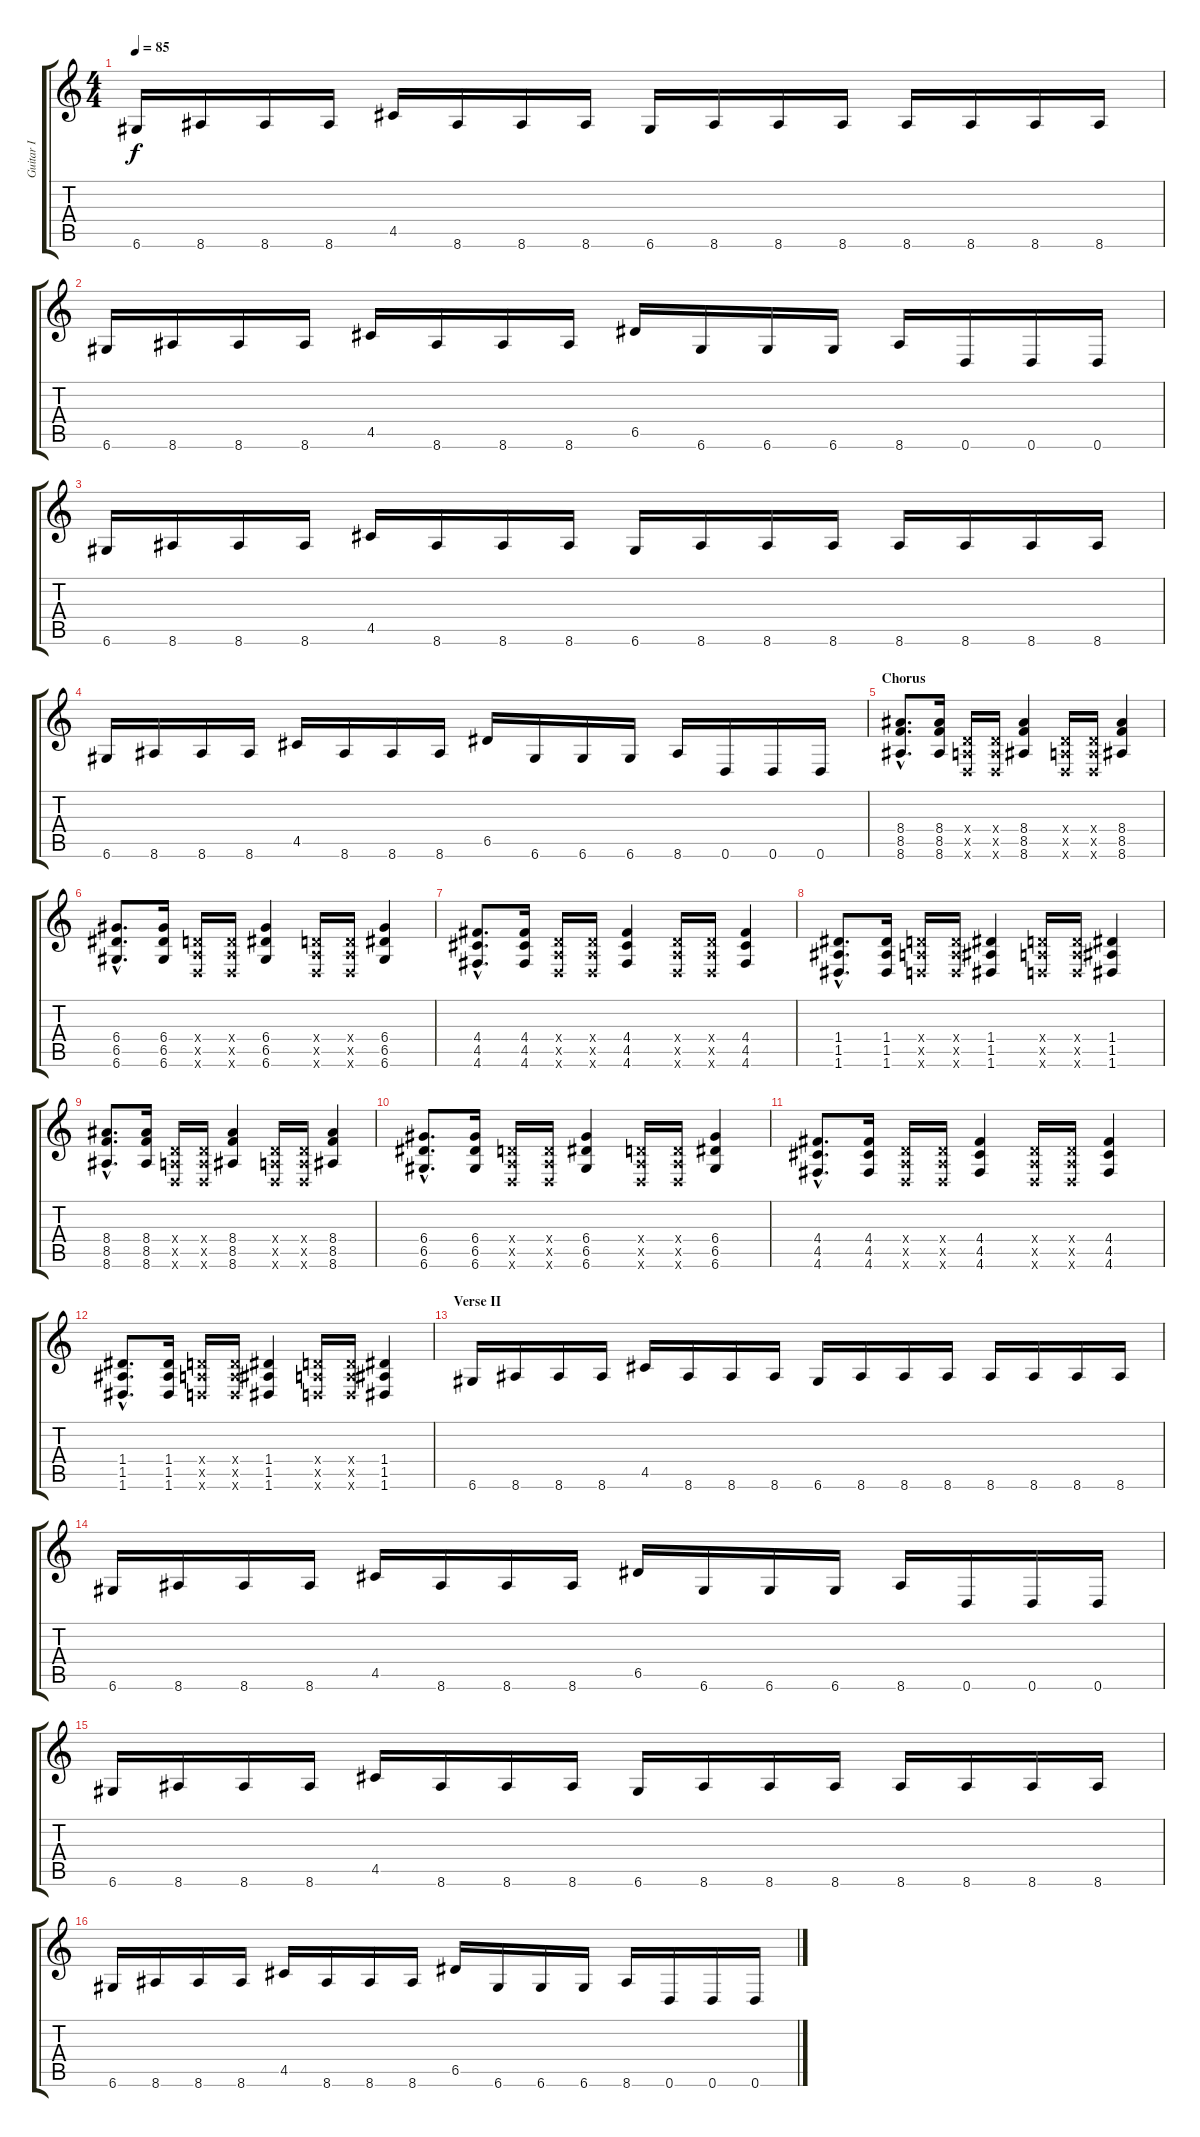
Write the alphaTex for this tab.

\track ("Guitar I" "Guitar I") {instrument distortionguitar}
\staff {score tabs}
\tuning (E4 B3 G3 D3 A2 D2) {hide}
\ts (4 4)
\tempo 85
\clef g2
\ks c
6.6.16{dy f} 8.6.16 8.6.16 8.6.16 4.5.16 8.6.16 8.6.16 8.6.16 6.6.16 8.6.16 8.6.16 8.6.16 8.6.16 8.6.16 8.6.16 8.6.16 |
6.6.16 8.6.16 8.6.16 8.6.16 4.5.16 8.6.16 8.6.16 8.6.16 6.5.16 6.6.16 6.6.16 6.6.16 8.6.16 0.6.16 0.6.16 0.6.16 |
6.6.16 8.6.16 8.6.16 8.6.16 4.5.16 8.6.16 8.6.16 8.6.16 6.6.16 8.6.16 8.6.16 8.6.16 8.6.16 8.6.16 8.6.16 8.6.16 |
6.6.16 8.6.16 8.6.16 8.6.16 4.5.16 8.6.16 8.6.16 8.6.16 6.5.16 6.6.16 6.6.16 6.6.16 8.6.16 0.6.16 0.6.16 0.6.16 |
\section ("" "Chorus")
(8.4{hac} 8.5{hac} 8.6{hac}).8{d} (8.4 8.5 8.6).16 (0.4{x} 0.5{x} 0.6{x}).16 (0.4{x} 0.5{x} 0.6{x}).16 (8.4 8.5 8.6).4 (0.4{x} 0.5{x} 0.6{x}).16 (0.4{x} 0.5{x} 0.6{x}).16 (8.4 8.5 8.6).4 |
(6.4{hac} 6.5{hac} 6.6{hac}).8{d} (6.4 6.5 6.6).16 (0.4{x} 0.5{x} 0.6{x}).16 (0.4{x} 0.5{x} 0.6{x}).16 (6.4 6.5 6.6).4 (0.4{x} 0.5{x} 0.6{x}).16 (0.4{x} 0.5{x} 0.6{x}).16 (6.4 6.5 6.6).4 |
(4.4{hac} 4.5{hac} 4.6{hac}).8{d} (4.4 4.5 4.6).16 (0.4{x} 0.5{x} 0.6{x}).16 (0.4{x} 0.5{x} 0.6{x}).16 (4.4 4.5 4.6).4 (0.4{x} 0.5{x} 0.6{x}).16 (0.4{x} 0.5{x} 0.6{x}).16 (4.4 4.5 4.6).4 |
(1.4{hac} 1.5{hac} 1.6{hac}).8{d} (1.4 1.5 1.6).16 (0.4{x} 0.5{x} 0.6{x}).16 (0.4{x} 0.5{x} 0.6{x}).16 (1.4 1.5 1.6).4 (0.4{x} 0.5{x} 0.6{x}).16 (0.4{x} 0.5{x} 0.6{x}).16 (1.4 1.5 1.6).4 |
(8.4{hac} 8.5{hac} 8.6{hac}).8{d} (8.4 8.5 8.6).16 (0.4{x} 0.5{x} 0.6{x}).16 (0.4{x} 0.5{x} 0.6{x}).16 (8.4 8.5 8.6).4 (0.4{x} 0.5{x} 0.6{x}).16 (0.4{x} 0.5{x} 0.6{x}).16 (8.4 8.5 8.6).4 |
(6.4{hac} 6.5{hac} 6.6{hac}).8{d} (6.4 6.5 6.6).16 (0.4{x} 0.5{x} 0.6{x}).16 (0.4{x} 0.5{x} 0.6{x}).16 (6.4 6.5 6.6).4 (0.4{x} 0.5{x} 0.6{x}).16 (0.4{x} 0.5{x} 0.6{x}).16 (6.4 6.5 6.6).4 |
(4.4{hac} 4.5{hac} 4.6{hac}).8{d} (4.4 4.5 4.6).16 (0.4{x} 0.5{x} 0.6{x}).16 (0.4{x} 0.5{x} 0.6{x}).16 (4.4 4.5 4.6).4 (0.4{x} 0.5{x} 0.6{x}).16 (0.4{x} 0.5{x} 0.6{x}).16 (4.4 4.5 4.6).4 |
(1.4{hac} 1.5{hac} 1.6{hac}).8{d} (1.4 1.5 1.6).16 (0.4{x} 0.5{x} 0.6{x}).16 (0.4{x} 0.5{x} 0.6{x}).16 (1.4 1.5 1.6).4 (0.4{x} 0.5{x} 0.6{x}).16 (0.4{x} 0.5{x} 0.6{x}).16 (1.4 1.5 1.6).4 |
\section ("" "Verse II")
6.6.16 8.6.16 8.6.16 8.6.16 4.5.16 8.6.16 8.6.16 8.6.16 6.6.16 8.6.16 8.6.16 8.6.16 8.6.16 8.6.16 8.6.16 8.6.16 |
6.6.16 8.6.16 8.6.16 8.6.16 4.5.16 8.6.16 8.6.16 8.6.16 6.5.16 6.6.16 6.6.16 6.6.16 8.6.16 0.6.16 0.6.16 0.6.16 |
6.6.16 8.6.16 8.6.16 8.6.16 4.5.16 8.6.16 8.6.16 8.6.16 6.6.16 8.6.16 8.6.16 8.6.16 8.6.16 8.6.16 8.6.16 8.6.16 |
6.6.16 8.6.16 8.6.16 8.6.16 4.5.16 8.6.16 8.6.16 8.6.16 6.5.16 6.6.16 6.6.16 6.6.16 8.6.16 0.6.16 0.6.16 0.6.16
